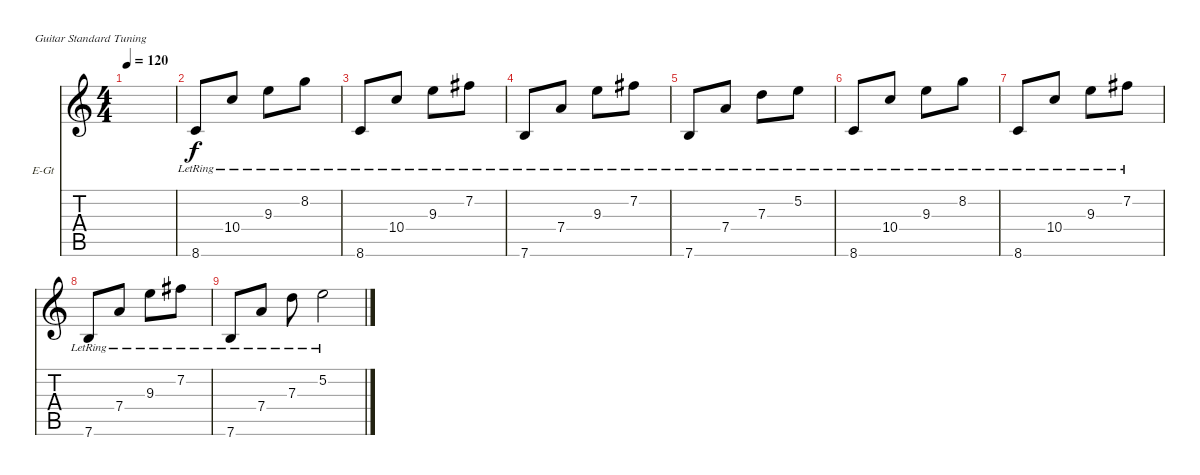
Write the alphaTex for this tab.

\defaultSystemsLayout 4
\bracketExtendMode nobrackets
\firstSystemTrackNameOrientation horizontal
\otherSystemsTrackNameOrientation horizontal
\track ("Jazz Guitar" "E-Gt") {instrument electricguitarjazz}
\staff {score tabs}
\tuning (E4 B3 G3 D3 A2 E2)
\ts (4 4)
\tempo 120
\clef g2
\ks c
|
8.6{lr}.8 10.4{lr}.8 9.3{lr}.8 8.2{lr}.8 |
8.6{lr}.8 10.4{lr}.8 9.3{lr}.8 7.2{lr}.8 |
7.6{lr}.8 7.4{lr}.8 9.3{lr}.8 7.2{lr}.8 |
7.6{lr}.8 7.4{lr}.8 7.3{lr}.8 5.2{lr}.8 |
8.6{lr}.8 10.4{lr}.8 9.3{lr}.8 8.2{lr}.8 |
8.6{lr}.8 10.4{lr}.8 9.3{lr}.8 7.2{lr}.8 |
7.6{lr}.8 7.4{lr}.8 9.3{lr}.8 7.2{lr}.8 |
7.6{lr}.8 7.4{lr}.8 7.3{lr}.8 5.2{lr}.2
